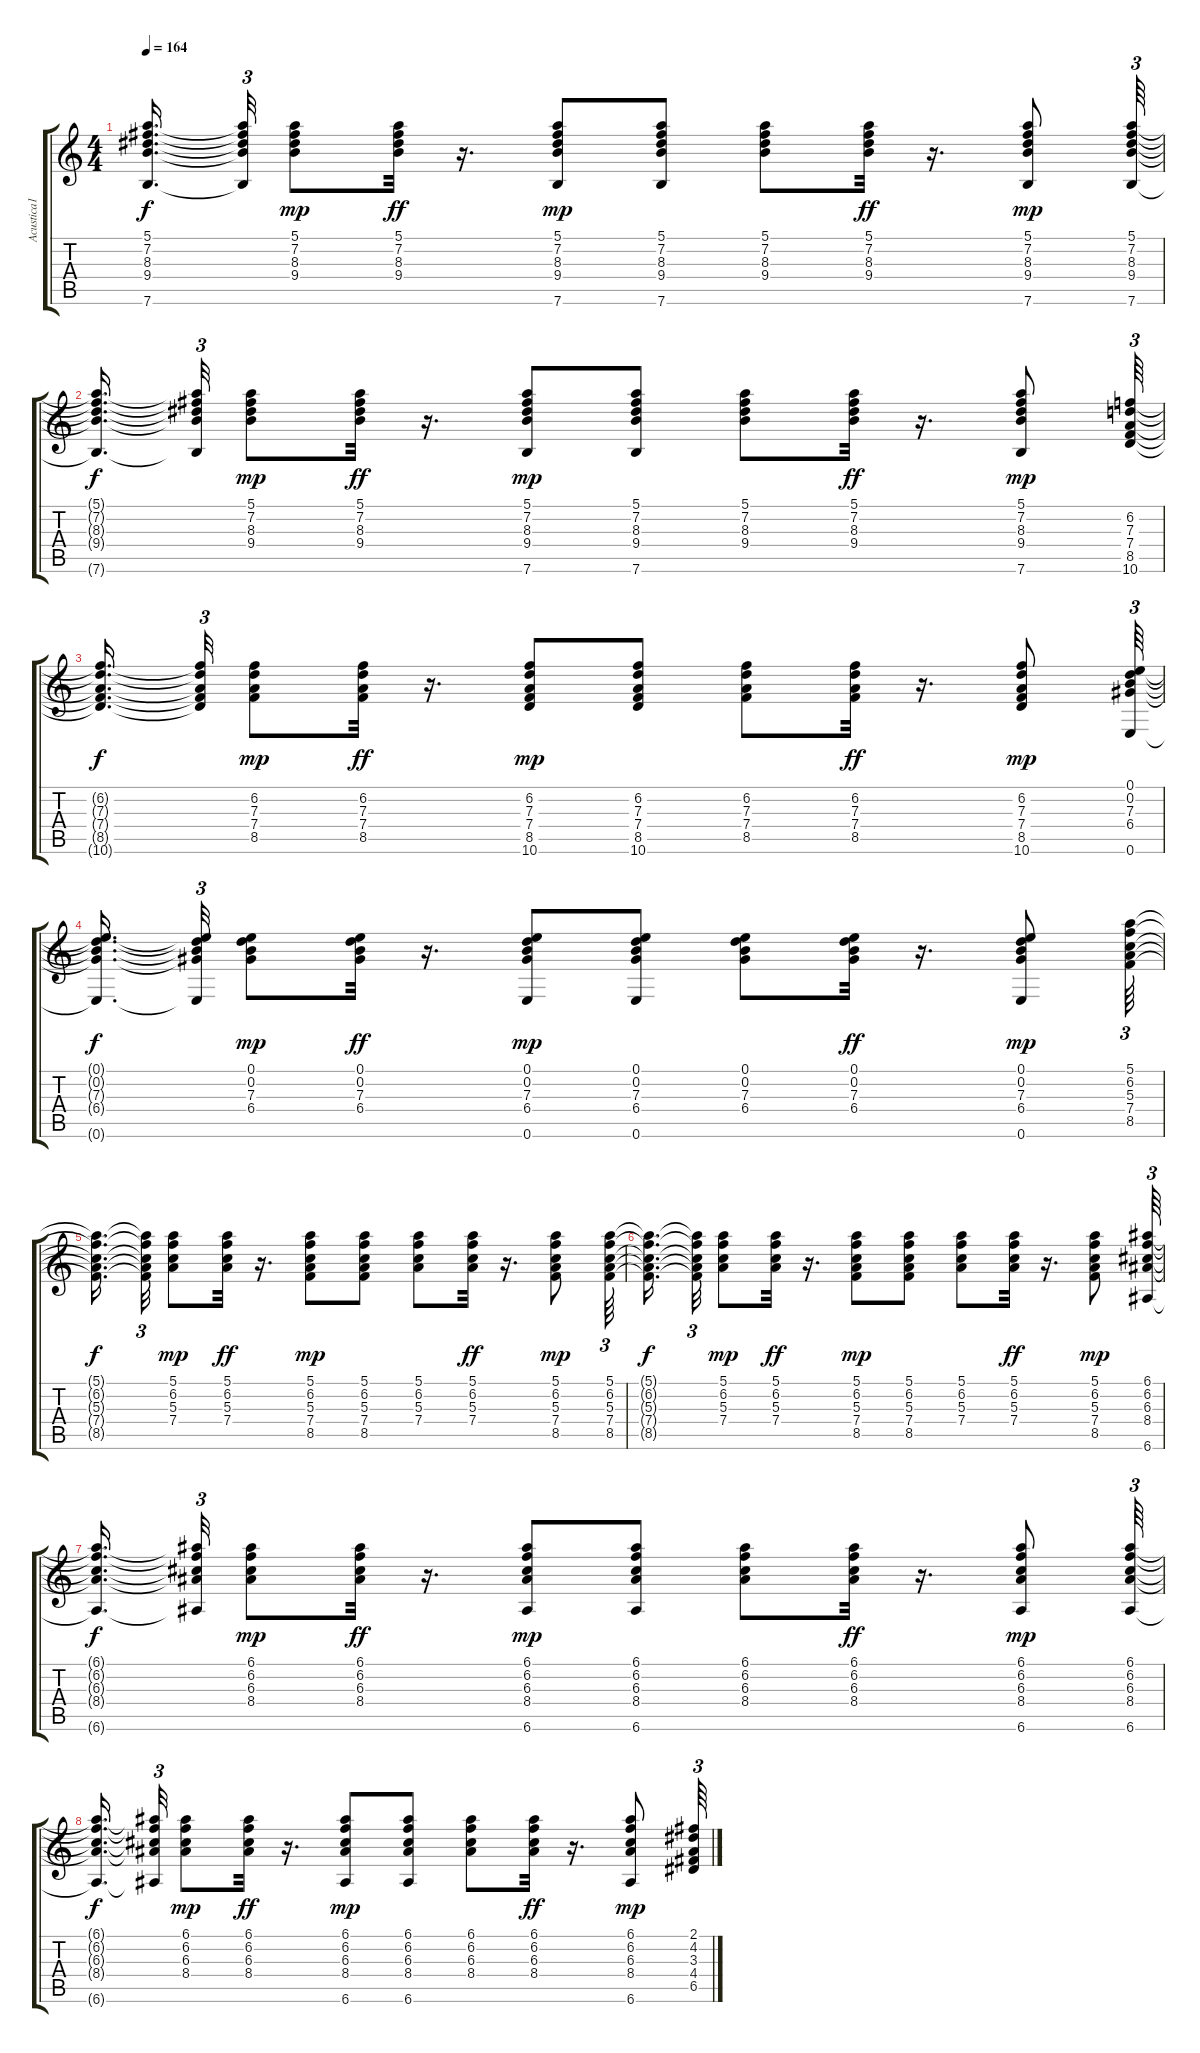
\track ("Acustica1" "Acustica1") {instrument acousticguitarsteel}
\staff {score tabs}
\tuning (E4 B3 G3 D3 A2 E2) {hide}
\ts (4 4)
\tempo 164
\clef g2
\ks c
(5.1{t} 7.2{t} 8.3{t} 9.4{t} 7.6{t}).16{d dy f beam splitsecondary} (5.1{t} 7.2{t} 8.3{t} 9.4{t} 7.6{t}).32{tu (3 2)} (5.1 7.2 8.3 9.4).8{dy mp} (5.1 7.2 8.3 9.4).32{dy ff} r.16{d} (5.1 7.2 8.3 9.4 7.6).8{dy mp} (5.1 7.2 8.3 9.4 7.6).8 (5.1 7.2 8.3 9.4).8 (5.1 7.2 8.3 9.4).32{dy ff} r.16{d} (5.1 7.2 8.3 9.4 7.6).8{dy mp} (5.1 7.2 8.3 9.4 7.6).64{tu (3 2)} |
(5.1{t} 7.2{t} 8.3{t} 9.4{t} 7.6{t}).16{d dy f beam splitsecondary} (5.1{t} 7.2{t} 8.3{t} 9.4{t} 7.6{t}).32{tu (3 2)} (5.1 7.2 8.3 9.4).8{dy mp} (5.1 7.2 8.3 9.4).32{dy ff} r.16{d} (5.1 7.2 8.3 9.4 7.6).8{dy mp} (5.1 7.2 8.3 9.4 7.6).8 (5.1 7.2 8.3 9.4).8 (5.1 7.2 8.3 9.4).32{dy ff} r.16{d} (5.1 7.2 8.3 9.4 7.6).8{dy mp} (6.2 7.3 7.4 8.5 10.6).64{tu (3 2)} |
(6.2{t} 7.3{t} 7.4{t} 8.5{t} 10.6{t}).16{d dy f beam splitsecondary} (6.2{t} 7.3{t} 7.4{t} 8.5{t} 10.6{t}).32{tu (3 2)} (6.2 7.3 7.4 8.5).8{dy mp} (6.2 7.3 7.4 8.5).32{dy ff} r.16{d} (6.2 7.3 7.4 8.5 10.6).8{dy mp} (6.2 7.3 7.4 8.5 10.6).8 (6.2 7.3 7.4 8.5).8 (6.2 7.3 7.4 8.5).32{dy ff} r.16{d} (6.2 7.3 7.4 8.5 10.6).8{dy mp} (0.1 0.2 7.3 6.4 0.6).64{tu (3 2)} |
(0.1{t} 0.2{t} 7.3{t} 6.4{t} 0.6{t}).16{d dy f beam splitsecondary} (0.1{t} 0.2{t} 7.3{t} 6.4{t} 0.6{t}).32{tu (3 2)} (0.1 0.2 7.3 6.4).8{dy mp} (0.1 0.2 7.3 6.4).32{dy ff} r.16{d} (0.1 0.2 7.3 6.4 0.6).8{dy mp} (0.1 0.2 7.3 6.4 0.6).8 (0.1 0.2 7.3 6.4).8 (0.1 0.2 7.3 6.4).32{dy ff} r.16{d} (0.1 0.2 7.3 6.4 0.6).8{dy mp} (5.1 6.2 5.3 7.4 8.5).64{tu (3 2)} |
(5.1{t} 6.2{t} 5.3{t} 7.4{t} 8.5{t}).16{d dy f beam splitsecondary} (5.1{t} 6.2{t} 5.3{t} 7.4{t} 8.5{t}).32{tu (3 2)} (5.1 6.2 5.3 7.4).8{dy mp} (5.1 6.2 5.3 7.4).32{dy ff} r.16{d} (5.1 6.2 5.3 7.4 8.5).8{dy mp} (5.1 6.2 5.3 7.4 8.5).8 (5.1 6.2 5.3 7.4).8 (5.1 6.2 5.3 7.4).32{dy ff} r.16{d} (5.1 6.2 5.3 7.4 8.5).8{dy mp} (5.1 6.2 5.3 7.4 8.5).64{tu (3 2)} |
(5.1{t} 6.2{t} 5.3{t} 7.4{t} 8.5{t}).16{d dy f beam splitsecondary} (5.1{t} 6.2{t} 5.3{t} 7.4{t} 8.5{t}).32{tu (3 2)} (5.1 6.2 5.3 7.4).8{dy mp} (5.1 6.2 5.3 7.4).32{dy ff} r.16{d} (5.1 6.2 5.3 7.4 8.5).8{dy mp} (5.1 6.2 5.3 7.4 8.5).8 (5.1 6.2 5.3 7.4).8 (5.1 6.2 5.3 7.4).32{dy ff} r.16{d} (5.1 6.2 5.3 7.4 8.5).8{dy mp} (6.1 6.2 6.3 8.4 6.6).64{tu (3 2)} |
(6.1{t} 6.2{t} 6.3{t} 8.4{t} 6.6{t}).16{d dy f beam splitsecondary} (6.1{t} 6.2{t} 6.3{t} 8.4{t} 6.6{t}).32{tu (3 2)} (6.1 6.2 6.3 8.4).8{dy mp} (6.1 6.2 6.3 8.4).32{dy ff} r.16{d} (6.1 6.2 6.3 8.4 6.6).8{dy mp} (6.1 6.2 6.3 8.4 6.6).8 (6.1 6.2 6.3 8.4).8 (6.1 6.2 6.3 8.4).32{dy ff} r.16{d} (6.1 6.2 6.3 8.4 6.6).8{dy mp} (6.1 6.2 6.3 8.4 6.6).64{tu (3 2)} |
(6.1{t} 6.2{t} 6.3{t} 8.4{t} 6.6{t}).16{d dy f beam splitsecondary} (6.1{t} 6.2{t} 6.3{t} 8.4{t} 6.6{t}).32{tu (3 2)} (6.1 6.2 6.3 8.4).8{dy mp} (6.1 6.2 6.3 8.4).32{dy ff} r.16{d} (6.1 6.2 6.3 8.4 6.6).8{dy mp} (6.1 6.2 6.3 8.4 6.6).8 (6.1 6.2 6.3 8.4).8 (6.1 6.2 6.3 8.4).32{dy ff} r.16{d} (6.1 6.2 6.3 8.4 6.6).8{dy mp} (2.1 4.2 3.3 4.4 6.5).64{tu (3 2)}
